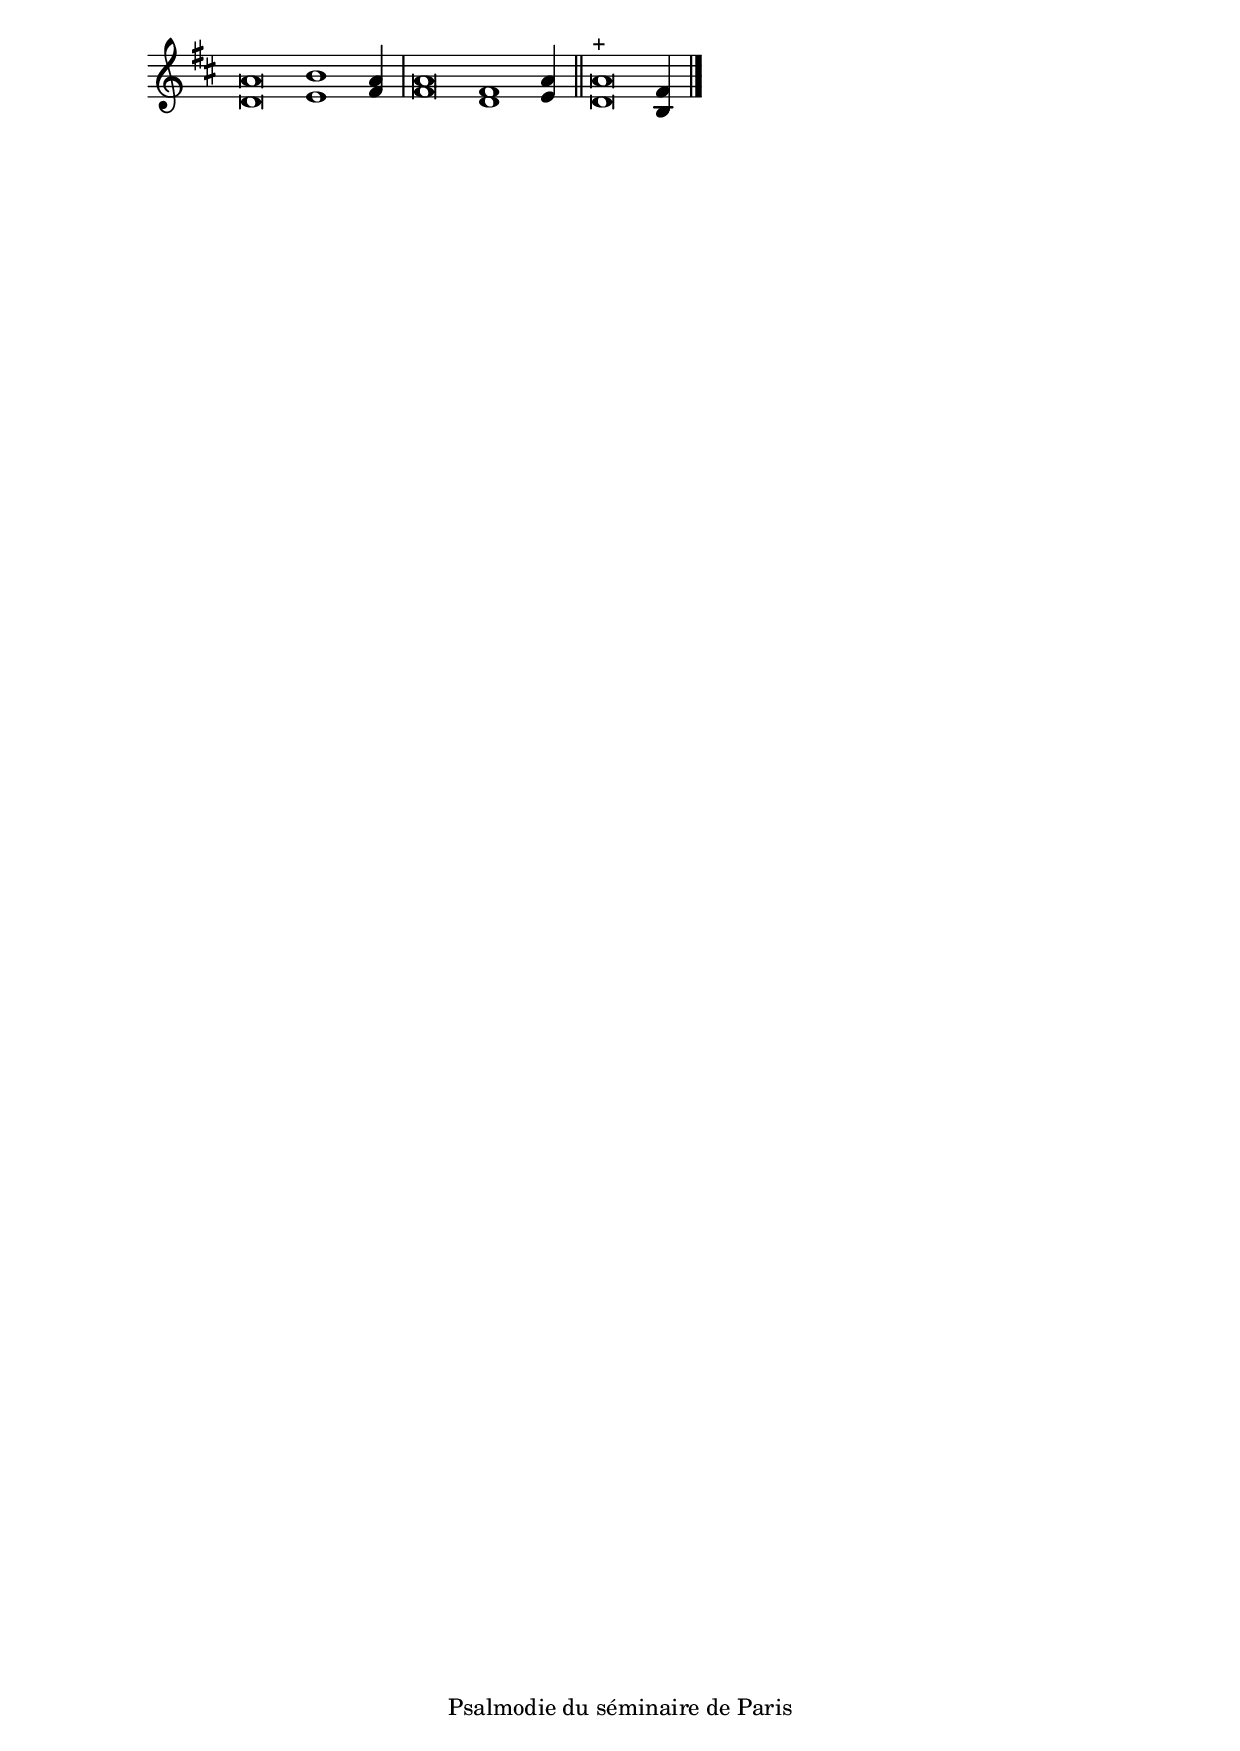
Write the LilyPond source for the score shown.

\version "2.20.0"
\language "italiano"

stemOff = \hide Staff.Stem
stemOn  = \undo \stemOff

\header {
  %title = "Psaume 28"
  %tagline = ##f
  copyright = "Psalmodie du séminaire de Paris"
}

\score {
  \new Staff \with { \remove "Time_signature_engraver" }
  \relative
  {
    \key re \major
    \cadenzaOn
    \stemOff <re' la'>\breve <mi si'>1 \stemOn <fad la>4
    \bar "|"
    \stemOff <fad la>\breve <re fad>1 \stemOn <mi la>4
    \bar "||"
    \stemOff <re la'>\breve^\markup{ + } \stemOn <si fad'>4
    \bar "|."
  }
}